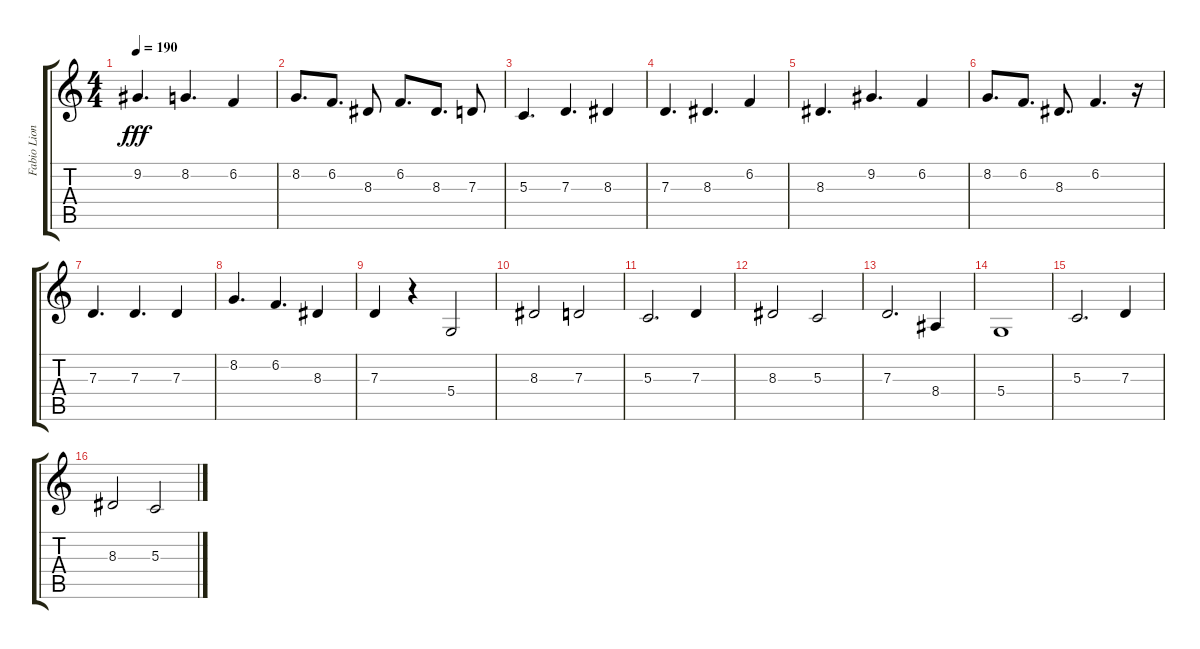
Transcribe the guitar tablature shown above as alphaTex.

\track ("Fabio Lione" "Fabio Lion") {instrument clarinet}
\staff {score tabs}
\tuning (E4 B3 G3 D3 A2 E2) {hide}
\ts (4 4)
\tempo 190
\clef g2
\ks c
9.2.4{d dy fff} 8.2.4{d} 6.2.4 |
8.2.8{d} 6.2.8{d} 8.3.8 6.2.8{d} 8.3.8{d} 7.3.8 |
5.3.4{d} 7.3.4{d} 8.3.4 |
7.3.4{d} 8.3.4{d} 6.2.4 |
8.3.4{d} 9.2.4{d} 6.2.4 |
8.2.8{d} 6.2.8{d} 8.3.8{d} 6.2.4{d} r.16 |
7.3.4{d} 7.3.4{d} 7.3.4 |
8.2.4{d} 6.2.4{d} 8.3.4 |
7.3.4 r.4 5.4.2 |
8.3.2 7.3.2 |
5.3.2{d} 7.3.4 |
8.3.2 5.3.2 |
7.3.2{d} 8.4.4 |
5.4.1 |
5.3.2{d} 7.3.4 |
8.3.2 5.3.2
